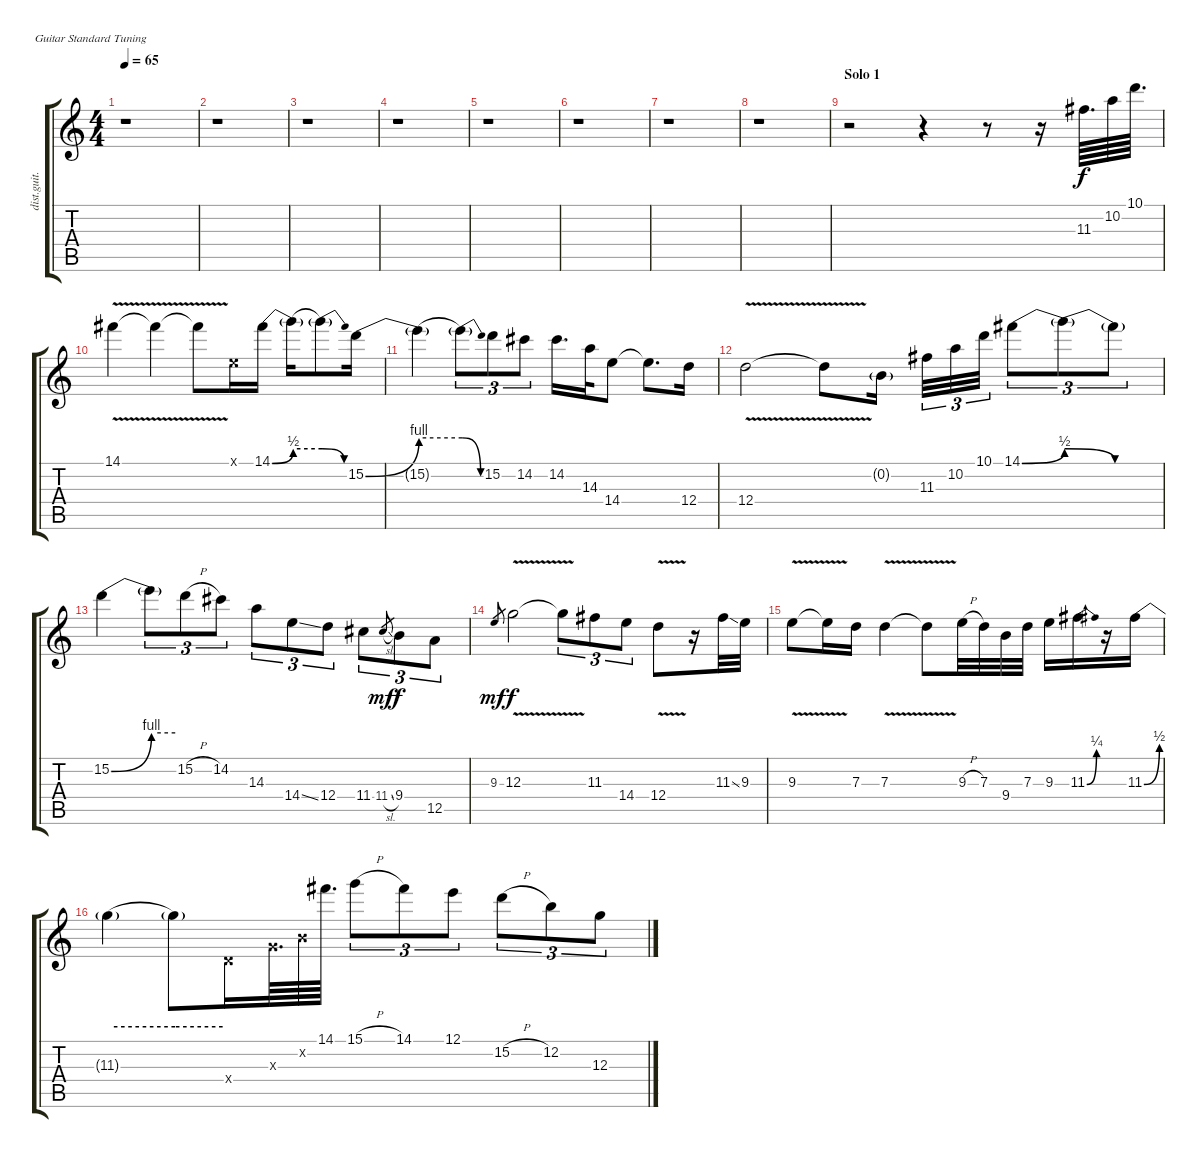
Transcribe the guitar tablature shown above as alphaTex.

\defaultSystemsLayout 4
\bracketExtendMode groupsimilarinstruments
\otherSystemsTrackNameOrientation horizontal
\track ("Solo/Fills" "dist.guit.") {instrument distortionguitar}
\staff {score tabs}
\tuning (E4 B3 G3 D3 A2 E2)
\ts (4 4)
\tempo 65
\clef g2
\ks c
r.1{dy ppp} |
r.1 |
r.1 |
r.1 |
r.1 |
r.1 |
r.1 |
r.1 |
\section ("" "Solo 1")
r.2{instrument distortionguitar} r.4 r.8 r.16 11.3{acc #}.64{d dy f} 10.2.64 10.1.64{d} |
14.1{v acc #}.4 14.1{v t acc #}.4 14.1{v t acc #}.8 0.1{x}.16 14.1{be (bend 0 0 60 2) acc #}.16 14.1{be (hold 0 2 60 2) t}.16 14.1{be (release 0 2 60 0) t}.8 15.2{be (bend 0 0 60 4)}.16 |
15.2{be (hold 0 4 60 4) t}.4 15.2{be (release 0 4 60 0) t}.8{tu (3 2)} 15.2.8{tu (3 2)} 14.2{acc #}.8{tu (3 2)} 14.2{acc #}.16{d} 14.3.32 14.4.8 14.4{t}.8{d} 12.4.16 |
12.4{v}.2 12.4{v t}.8 0.2{g}.16 11.3{acc #}.32{tu (3 2)} 10.2.32{tu (3 2)} 10.1.32{tu (3 2)} 14.1{be (bend 0 0 60 2) acc #}.8{tu (3 2)} 14.1{be (release 0 2 60 0) t}.8{tu (3 2)} 14.1{be (hold 0 0 60 0) t acc #}.8{tu (3 2)} |
15.2{be (bend 0 0 60 4)}.4 15.2{be (hold 0 4 60 4) t}.8{tu (3 2)} 15.2{h}.8{tu (3 2)} 14.2{acc #}.8{tu (3 2)} 14.3.8{tu (3 2)} 14.4{ss}.8{tu (3 2)} 12.4.8{tu (3 2)} 11.4{acc #}.8{tu (3 2)} 11.4{sl acc #}.8{gr dy mf} 9.4.8{tu (3 2) dy f} 12.5.8{tu (3 2)} |
9.3.8{gr dy mf} 12.3{v}.2{dy f} 12.3{v t}.8{tu (3 2)} 11.3{acc #}.8{tu (3 2)} 14.4.8{tu (3 2)} 12.4{v}.8 r.16 11.3{ss acc #}.32 9.3.32 |
9.3{v}.8 9.3{v t}.16 7.3.16 7.3{v}.4 7.3{v t}.8 9.3{h}.32 7.3.32 9.4.32 7.3.32 9.3.16 11.3{be (bend 0 0 30 1) acc #}.16 r.16 11.3{be (bend 0 0 60 2) acc #}.16 |
11.3{be (hold 0 2 60 2) t}.4 11.3{be (hold 0 2 60 2) t}.8 0.4{x}.16 0.3{x}.64{d} 0.2{x}.64 14.1{acc #}.64{d} 15.1{h}.8{tu (3 2)} 14.1{acc #}.8{tu (3 2)} 12.1.8{tu (3 2)} 15.2{h}.8{tu (3 2)} 12.2.8{tu (3 2)} 12.3.8{tu (3 2)}
